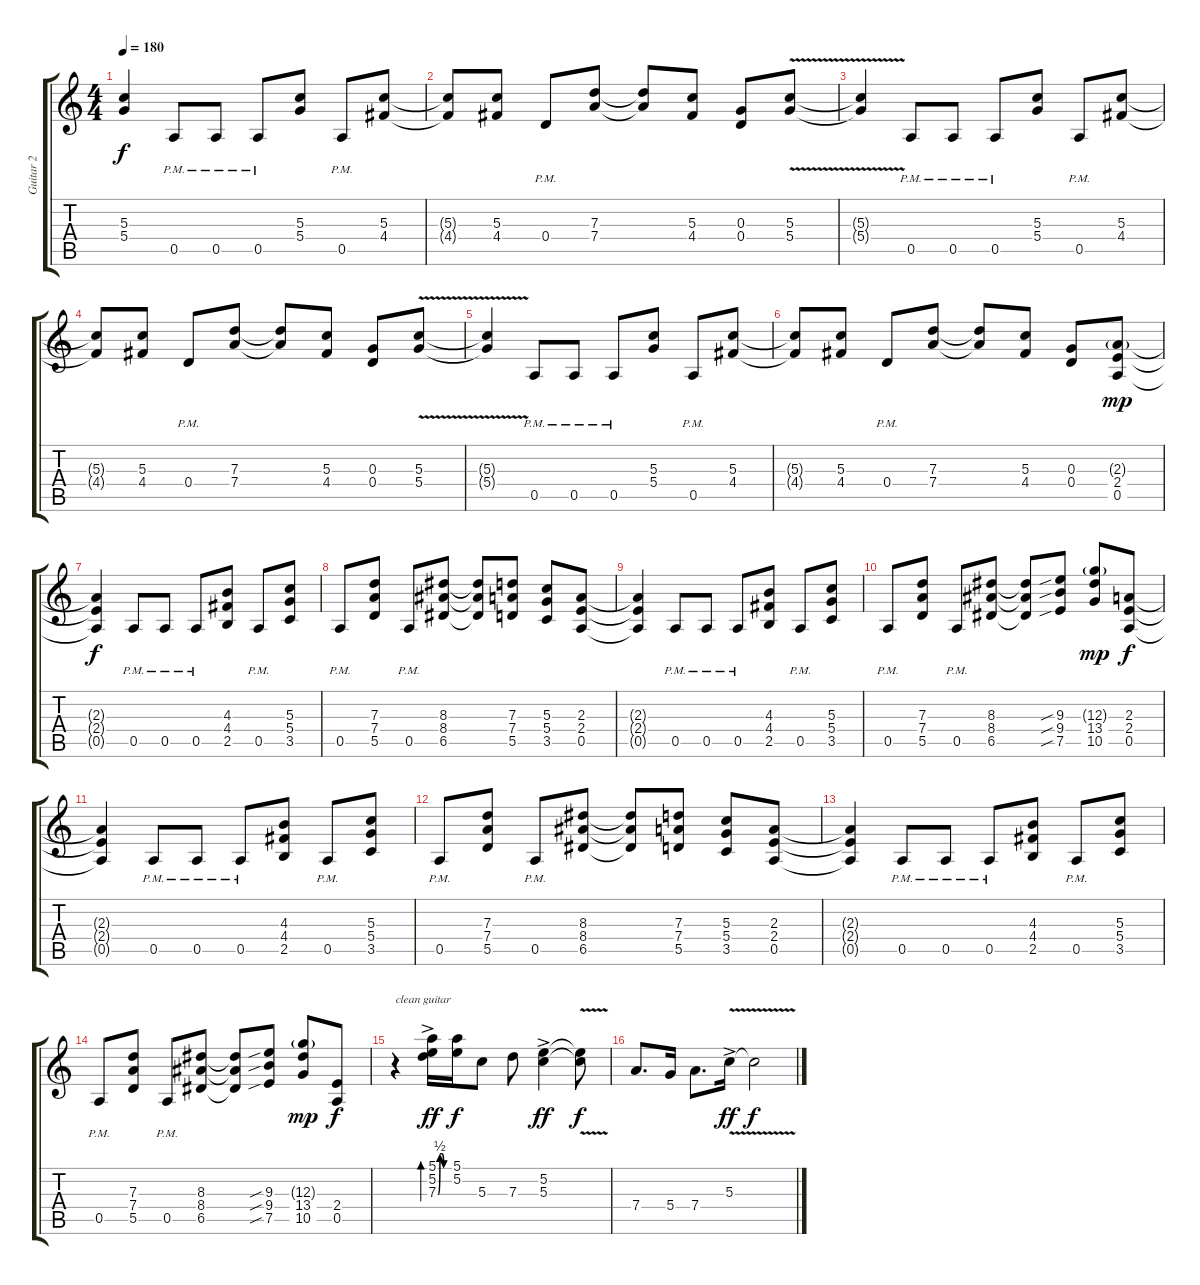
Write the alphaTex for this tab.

\track ("Guitar 2" "Guitar 2") {instrument overdrivenguitar}
\staff {score tabs}
\tuning (E4 B3 G3 D3 A2 E2) {hide}
\ts (4 4)
\tempo 180
\clef g2
\ks c
(5.3{t} 5.4{t}).4{dy f} 0.5{pm}.8 0.5{pm}.8 0.5{pm}.8 (5.3 5.4).8 0.5{pm}.8 (5.3 4.4).8 |
(5.3{t} 4.4{t}).8 (5.3 4.4).8 0.4{pm}.8 (7.3 7.4).8 (7.3{t} 7.4{t}).8 (5.3 4.4).8 (0.3 0.4).8 (5.3{v} 5.4{v}).8 |
(5.3{t} 5.4{t}).4 0.5{pm}.8 0.5{pm}.8 0.5{pm}.8 (5.3 5.4).8 0.5{pm}.8 (5.3 4.4).8 |
(5.3{t} 4.4{t}).8 (5.3 4.4).8 0.4{pm}.8 (7.3 7.4).8 (7.3{t} 7.4{t}).8 (5.3 4.4).8 (0.3 0.4).8 (5.3{v} 5.4{v}).8 |
(5.3{t} 5.4{t}).4 0.5{pm}.8 0.5{pm}.8 0.5{pm}.8 (5.3 5.4).8 0.5{pm}.8 (5.3 4.4).8 |
(5.3{t} 4.4{t}).8 (5.3 4.4).8 0.4{pm}.8 (7.3 7.4).8 (7.3{t} 7.4{t}).8 (5.3 4.4).8 (0.3 0.4).8 (2.3{g} 2.4 0.5).8{dy mp} |
(2.3{t} 2.4{t} 0.5{t}).4{dy f} 0.5{pm}.8 0.5{pm}.8 0.5{pm}.8 (4.3 4.4 2.5).8 0.5{pm}.8 (5.3 5.4 3.5).8 |
0.5{pm}.8 (7.3 7.4 5.5).8 0.5{pm}.8 (8.3 8.4 6.5).8 (8.3{t} 8.4{t} 6.5{t}).8 (7.3 7.4 5.5).8 (5.3 5.4 3.5).8 (2.3 2.4 0.5).8 |
(2.3{t} 2.4{t} 0.5{t}).4 0.5{pm}.8 0.5{pm}.8 0.5{pm}.8 (4.3 4.4 2.5).8 0.5{pm}.8 (5.3 5.4 3.5).8 |
0.5{pm}.8 (7.3 7.4 5.5).8 0.5{pm}.8 (8.3 8.4 6.5).8 (8.3{t} 8.4{t} 6.5{t}).8 (9.3{sib} 9.4{sib} 7.5{sib}).8 (12.3{g} 13.4 10.5).8{dy mp} (2.3 2.4 0.5).8{dy f} |
(2.3{t} 2.4{t} 0.5{t}).4 0.5{pm}.8 0.5{pm}.8 0.5{pm}.8 (4.3 4.4 2.5).8 0.5{pm}.8 (5.3 5.4 3.5).8 |
0.5{pm}.8 (7.3 7.4 5.5).8 0.5{pm}.8 (8.3 8.4 6.5).8 (8.3{t} 8.4{t} 6.5{t}).8 (7.3 7.4 5.5).8 (5.3 5.4 3.5).8 (2.3 2.4 0.5).8 |
(2.3{t} 2.4{t} 0.5{t}).4 0.5{pm}.8 0.5{pm}.8 0.5{pm}.8 (4.3 4.4 2.5).8 0.5{pm}.8 (5.3 5.4 3.5).8 |
0.5{pm}.8 (7.3 7.4 5.5).8 0.5{pm}.8 (8.3 8.4 6.5).8 (8.3{t} 8.4{t} 6.5{t}).8 (9.3{sib} 9.4{sib} 7.5{sib}).8 (12.3{g} 13.4 10.5).8{dy mp} (2.4 0.5).8{dy f} |
r.4{txt "clean guitar" instrument electricguitarjazz} (5.1 5.2 7.3{be (custom 0 0 10 2 20 2 30 0 60 0) ac}).16{bd 120 dy ff} (5.1 5.2).16{dy f} 5.3.8 7.3.8 (5.2{ac} 5.3{ac}).4{dy ff} (5.2{v t} 5.3{v t}).8{dy f} |
7.4.8{d} 5.4.16 7.4.8{d} 5.3{v ac}.16{dy ff} 5.3{t}.2{dy f}
